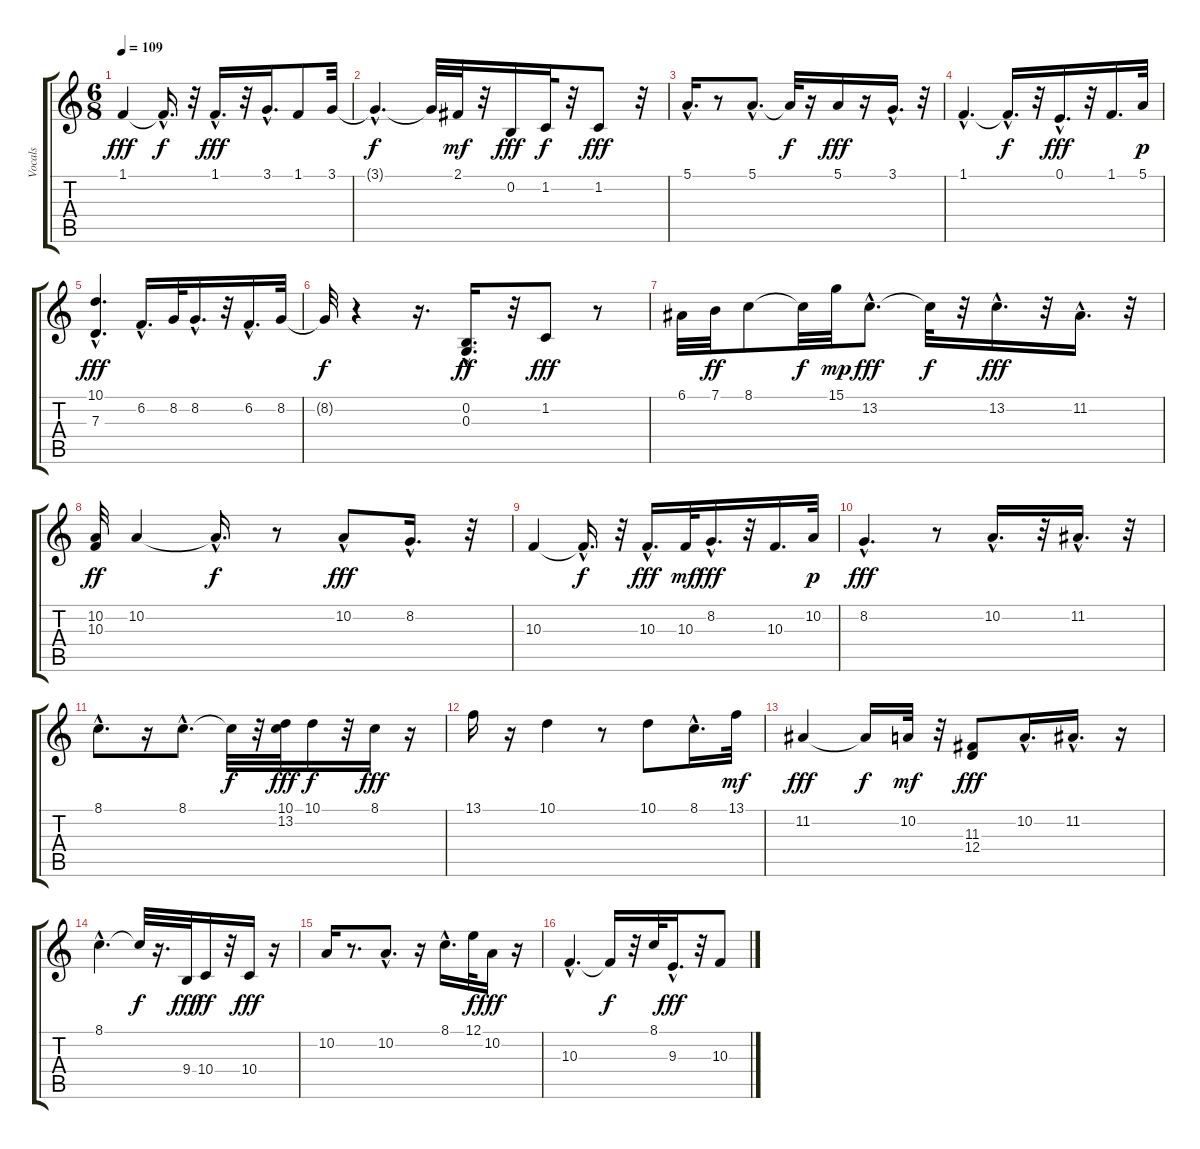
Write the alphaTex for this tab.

\track ("Vocals" "Vocals") {instrument tangoaccordion}
\staff {score tabs}
\tuning (E4 B3 G3 D3 A2 E2) {hide}
\ts (6 8)
\tempo 109
\clef g2
\ks c
1.1.4{dy fff} 1.1{hac t}.16{d dy f} r.32 1.1{hac}.16{d dy fff} r.32 3.1{hac}.16{d} 1.1.8 3.1.32 |
3.1{hac t}.4{d dy f} 3.1{t}.32 2.1.32{dy mf} r.32 0.2.16{dy fff} 1.2.32{dy f} r.32 1.2.8{dy fff} r.32 |
5.1{hac}.16{d} r.8 5.1{hac}.8{d} 5.1{t}.32{dy f} r.16 5.1.16{dy fff} r.16 3.1{hac}.16{d} r.32 |
1.1{hac}.4{d} 1.1{hac t}.16{d dy f} r.32 0.1{hac}.16{d dy fff} r.32 1.1.16{d} 5.1.32{dy p} |
(10.1{hac} 7.3).4{d dy fff} 6.2{hac}.16{d} 8.2.32 8.2{hac}.16{d} r.32 6.2{hac}.16{d} 8.2.32 |
8.2{t}.32{dy f} r.4 r.16{d} (0.2 0.3{hac}).16{d dy ff} r.32 1.2.8{dy fff} r.8 |
6.1.32 7.1.32{dy ff} 8.1.8 8.1{t}.32{dy f} 15.1.32{dy mp} 13.2{hac}.8{d dy fff} 13.2{t}.32{dy f} r.32 13.2{hac}.16{d dy fff} r.32 11.2{hac}.16{d} r.32 |
(10.2 10.3).32{dy ff} 10.2.4 10.2{hac t}.16{d dy f} r.8 10.2{hac}.8{dy fff} 8.2{hac}.16{d} r.32 |
10.3.4 10.3{hac t}.16{d dy f} r.32 10.3{hac}.16{d dy fff} 10.3.32{dy mf} 8.2{hac}.16{d dy fff} r.32 10.3.16{d} 10.2.32{dy p} |
8.2{hac}.4{d dy fff} r.8 10.2{hac}.16{d} r.32 11.2{hac}.16{d} r.32 |
8.1{hac}.8{d} r.16 8.1{hac}.8{d} 8.1{t}.32{dy f} r.32 (10.1 13.2).32{dy fff} 10.1.16{dy f} r.32 8.1.16{dy fff} r.16 |
13.1.16 r.16 10.1.4 r.8 10.1.8 8.1{hac}.16{d} 13.1.32{dy mf} |
11.2.4{dy fff} 11.2{t}.16{dy f} 10.2.32{dy mf} r.32 (11.3 12.4).8{dy fff} 10.2{hac}.16{d} 11.2{hac}.16{d} r.16 |
8.1{hac}.4{d} 8.1{t}.32{dy f} r.16{d} 9.4.32{dy fff} 10.4.16{dy ff} r.32 10.4.16{dy fff} r.16 |
10.2.16 r.8{d} 10.2{hac}.8{d} r.16 8.1{hac}.16{d} 12.1.32{dy f} 10.2.16{dy fff} r.16 |
10.3{hac}.4{d} 10.3{t}.16{dy f} r.32 8.1.32 9.3{hac}.16{d dy fff} r.32 10.3.8
